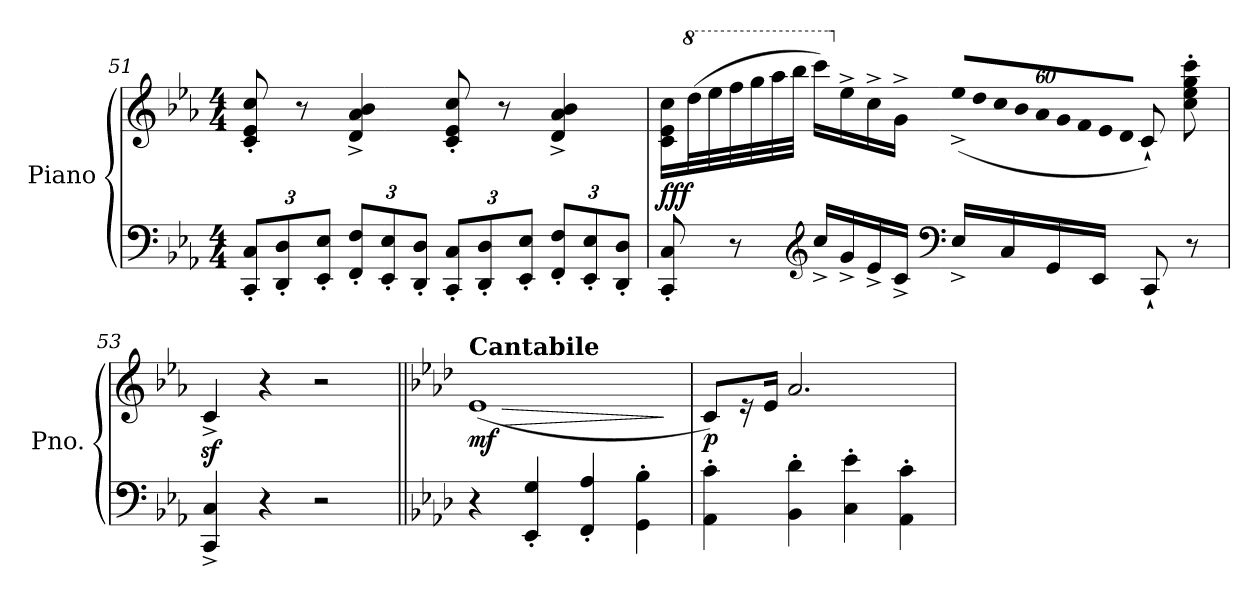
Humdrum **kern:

**kern	**kern	**dynam
*part1	*part1	*part1
*staff2	*staff1	*staff1/2
*I"Piano	*	*
*I'Pno.	*	*
*clefF4	*clefG2	*
*k[b-e-a-]	*k[b-e-a-]	*
*M4/4	*M4/4	*
*Xbrackettup	*	*
=51	=51	=51
12CC/' 12C/'L	8c/' 8e-/' 8cc/'	.
12DD/' 12D/'	.	.
.	8r	.
12EE-/' 12E-/'J	.	.
12FF/' 12F/'L	4d/^ 4a-/^ 4b-/^	.
12EE-/' 12E-/'	.	.
12DD/' 12D/'J	.	.
12CC/' 12C/'L	8c/' 8e-/' 8cc/'	.
12DD/' 12D/'	.	.
.	8r	.
12EE-/' 12E-/'J	.	.
12FF/' 12F/'L	4d/^ 4a-/^ 4b-/^	.
12EE-/' 12E-/'	.	.
12DD/' 12D/'J	.	.
!!LO:LB:g=z
=52	=52	=52
!	!	!LO:DY:b
8CC/' 8C/'	16c\ 16e-\ 16cc\LL	fff
*	*8va	*
.	(>32ddd\L	.
.	32eee-\	.
8r	32fff\	.
.	32ggg\	.
.	32aaa-\	.
.	32bbb-\JJJ	.
*clefG2	*	*
16cc^/LL	16cccc\LL)	.
*	*X8va	*
16g^/	16ee-^\	.
16e-^/	16cc^\	.
16c^/JJ	16g^\JJ	.
*clefF4	*	*
*	*Xbrackettup	*
!	!LO:N:vis=32	!
16E-^/LL	(<1920%53ee-^/LLL	.
!	!LO:N:vis=32	!
.	1920%53dd/	.
!	!LO:N:vis=32	!
.	1920%53cc/	.
16C/	.	.
!	!LO:N:vis=32	!
.	1920%53b-/	.
!	!LO:N:vis=32	!
.	1920%53a-/	.
16GG/	.	.
!	!LO:N:vis=32	!
.	1920%53g/	.
!	!LO:N:vis=32	!
.	1920%53f/	.
16EE-/JJ	.	.
!	!LO:N:vis=32	!
.	1920%53e-/	.
!	!LO:N:vis=32	!
.	1920%53d/JJJ	.
.	8c`/)	.
8CC`/	.	.
.	8cc\' 8ee-\' 8gg\' 8ccc\'	.
8r	.	.
.	640ryy	.
=53	=53	=53
4CC/^ 4C/^	4cz<^/	.
4r	4r	.
2r	2r	.
=54||	=54||	=54||
*k[b-e-a-d-]	*k[b-e-a-d-]	*
*	*MM120	*
!	!LO:TX:a:B:t=Cantabile	!
!	!	!LO:HP:b
!	!	!LO:DY:n=1:b
4r	(<1e-	> mf
4EE-/' 4G/'	.	.
4FF/' 4A-/'	.	.
4GG\' 4B-\'	.	.
.	.	]
=55	=55	=55
!	!	!LO:DY:b
4AA-\' 4c\'	8c/L)	p
.	16r	.
.	16e-/Jk	.
4BB-\' 4d-\'	2.a-/	.
4C\' 4e-\'	.	.
4AA-\' 4c\'	.	.
=	=	=
*-	*-	*-
